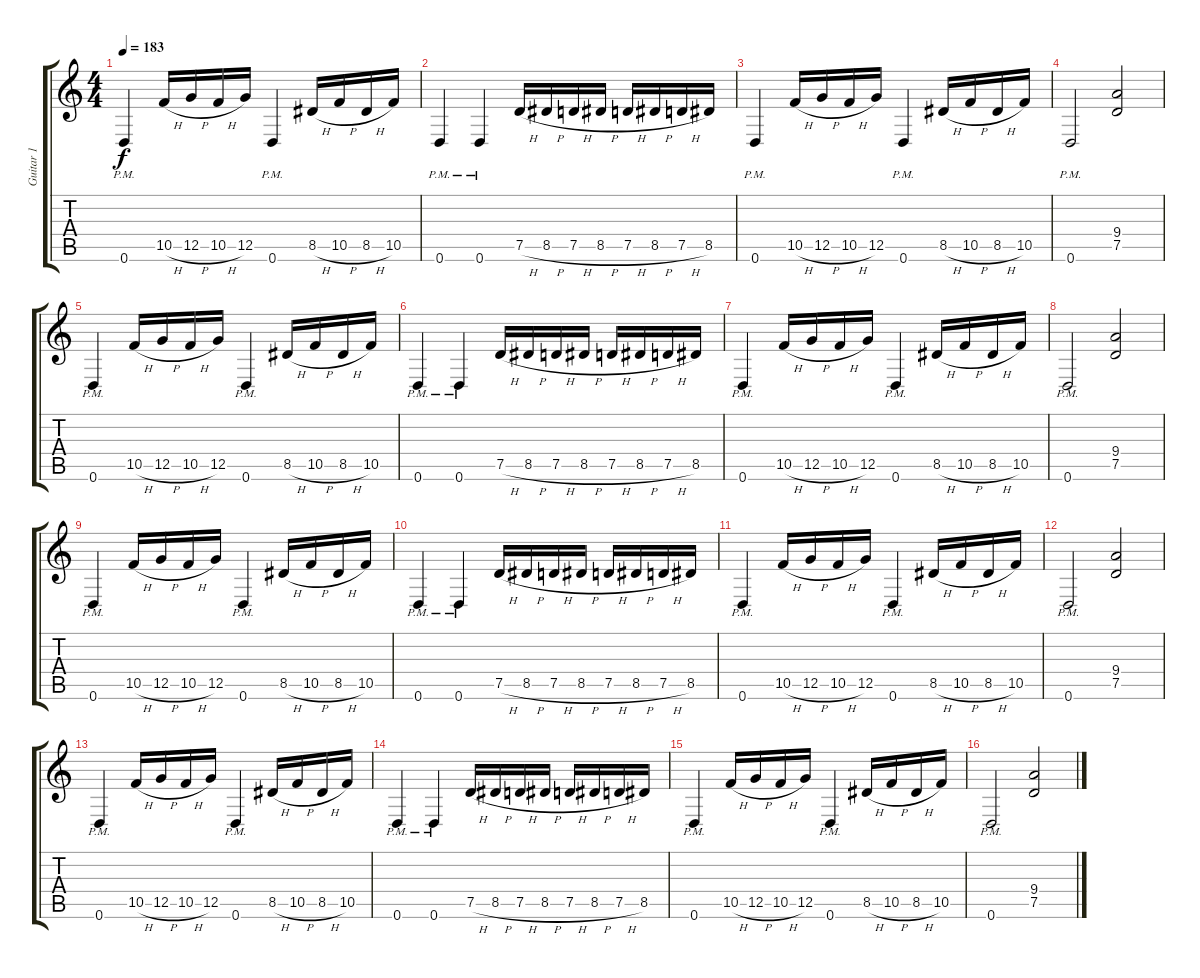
\track ("Guitar 1" "Guitar 1") {instrument distortionguitar}
\staff {score tabs}
\tuning (D4 A3 F3 C3 G2 D2) {hide}
\ts (4 4)
\tempo 183
\clef g2
\ks c
0.6{pm}.4{dy f instrument distortionguitar} 10.5{h}.16 12.5{h}.16 10.5{h}.16 12.5.16 0.6{pm}.4 8.5{h}.16 10.5{h}.16 8.5{h}.16 10.5.16 |
0.6{pm}.4 0.6{pm}.4 7.5{h}.16 8.5{h}.16 7.5{h}.16 8.5{h}.16 7.5{h}.16 8.5{h}.16 7.5{h}.16 8.5.16 |
0.6{pm}.4 10.5{h}.16 12.5{h}.16 10.5{h}.16 12.5.16 0.6{pm}.4 8.5{h}.16 10.5{h}.16 8.5{h}.16 10.5.16 |
0.6{pm}.2 (9.4 7.5).2 |
0.6{pm}.4 10.5{h}.16 12.5{h}.16 10.5{h}.16 12.5.16 0.6{pm}.4 8.5{h}.16 10.5{h}.16 8.5{h}.16 10.5.16 |
0.6{pm}.4 0.6{pm}.4 7.5{h}.16 8.5{h}.16 7.5{h}.16 8.5{h}.16 7.5{h}.16 8.5{h}.16 7.5{h}.16 8.5.16 |
0.6{pm}.4 10.5{h}.16 12.5{h}.16 10.5{h}.16 12.5.16 0.6{pm}.4 8.5{h}.16 10.5{h}.16 8.5{h}.16 10.5.16 |
0.6{pm}.2 (9.4 7.5).2 |
0.6{pm}.4 10.5{h}.16 12.5{h}.16 10.5{h}.16 12.5.16 0.6{pm}.4 8.5{h}.16 10.5{h}.16 8.5{h}.16 10.5.16 |
0.6{pm}.4 0.6{pm}.4 7.5{h}.16 8.5{h}.16 7.5{h}.16 8.5{h}.16 7.5{h}.16 8.5{h}.16 7.5{h}.16 8.5.16 |
0.6{pm}.4 10.5{h}.16 12.5{h}.16 10.5{h}.16 12.5.16 0.6{pm}.4 8.5{h}.16 10.5{h}.16 8.5{h}.16 10.5.16 |
0.6{pm}.2 (9.4 7.5).2 |
0.6{pm}.4 10.5{h}.16 12.5{h}.16 10.5{h}.16 12.5.16 0.6{pm}.4 8.5{h}.16 10.5{h}.16 8.5{h}.16 10.5.16 |
0.6{pm}.4 0.6{pm}.4 7.5{h}.16 8.5{h}.16 7.5{h}.16 8.5{h}.16 7.5{h}.16 8.5{h}.16 7.5{h}.16 8.5.16 |
0.6{pm}.4 10.5{h}.16 12.5{h}.16 10.5{h}.16 12.5.16 0.6{pm}.4 8.5{h}.16 10.5{h}.16 8.5{h}.16 10.5.16 |
0.6{pm}.2 (9.4 7.5).2
